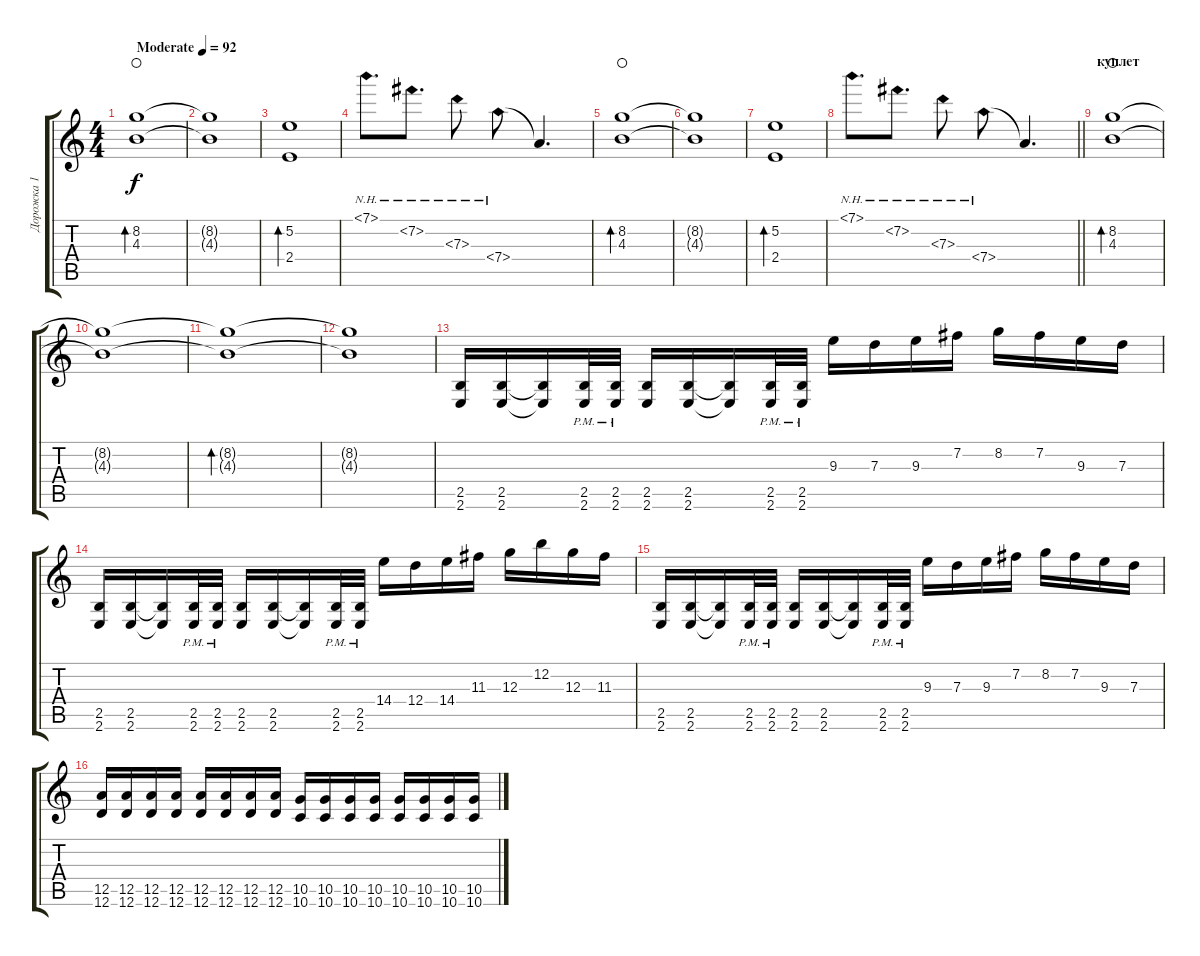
\track ("Дорожка 1" "Дорожка 1") {instrument distortionguitar}
\staff {score tabs}
\tuning (E4 B3 G3 D3 A2 D2) {hide}
\ts (4 4)
\tempo (92 "Moderate")
\clef g2
\ks c
(8.2 4.3).1{bd 60 dy f instrument distortionguitar waho} |
(8.2{t} 4.3{t}).1 |
(5.2 2.4).1{bd 60} |
7.1{nh}.8{d} 7.2{nh}.8{d} 7.3{nh}.8 7.4{nh}.8 7.4{t}.4{d} |
(8.2 4.3).1{bd 60 waho} |
(8.2{t} 4.3{t}).1 |
(5.2 2.4).1{bd 60} |
\barLineRight lightlight
7.1{nh}.8{d} 7.2{nh}.8{d} 7.3{nh}.8 7.4{nh}.8 7.4{t}.4{d} |
\section ("" "куплет")
(8.2 4.3).1{bd 60 waho} |
(8.2{t} 4.3{t}).1 |
(8.2{t} 4.3{t}).1{bd 60} |
(8.2{t} 4.3{t}).1 |
(2.5 2.6).16 (2.5 2.6).16 (2.5{t} 2.6{t}).16 (2.5{pm} 2.6{pm}).32 (2.5{pm} 2.6{pm}).32 (2.5 2.6).16 (2.5 2.6).16 (2.5{t} 2.6{t}).16 (2.5{pm} 2.6{pm}).32 (2.5{pm} 2.6{pm}).32 9.3.16 7.3.16 9.3.16 7.2.16 8.2.16 7.2.16 9.3.16 7.3.16 |
(2.5 2.6).16 (2.5 2.6).16 (2.5{t} 2.6{t}).16 (2.5{pm} 2.6{pm}).32 (2.5{pm} 2.6{pm}).32 (2.5 2.6).16 (2.5 2.6).16 (2.5{t} 2.6{t}).16 (2.5{pm} 2.6{pm}).32 (2.5{pm} 2.6{pm}).32 14.4.16 12.4.16 14.4.16 11.3.16 12.3.16 12.2.16 12.3.16 11.3.16 |
(2.5 2.6).16 (2.5 2.6).16 (2.5{t} 2.6{t}).16 (2.5{pm} 2.6{pm}).32 (2.5{pm} 2.6{pm}).32 (2.5 2.6).16 (2.5 2.6).16 (2.5{t} 2.6{t}).16 (2.5{pm} 2.6{pm}).32 (2.5{pm} 2.6{pm}).32 9.3.16 7.3.16 9.3.16 7.2.16 8.2.16 7.2.16 9.3.16 7.3.16 |
(12.5 12.6).16 (12.5 12.6).16 (12.5 12.6).16 (12.5 12.6).16 (12.5 12.6).16 (12.5 12.6).16 (12.5 12.6).16 (12.5 12.6).16 (10.5 10.6).16 (10.5 10.6).16 (10.5 10.6).16 (10.5 10.6).16 (10.5 10.6).16 (10.5 10.6).16 (10.5 10.6).16 (10.5 10.6).16
